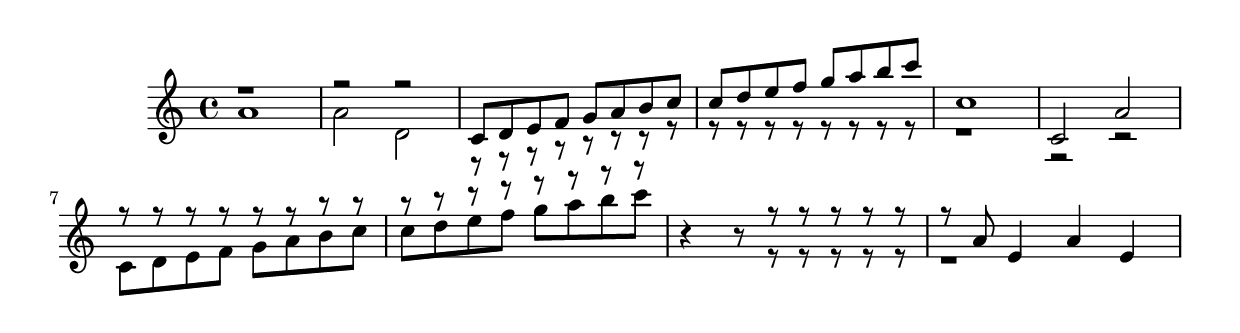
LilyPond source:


\version "2.4.0"
\header{
texidoc="
Rests should not collide with beams, stems and noteheads.  Rests may
be under beams.  Rests should be move by integral number of spaces
inside the staff, and by half spaces outside.  Notice that the half
and whole rests just outside the staff get ledger lines in different
cases.
"
}

scale =  \relative c' {
  c8 d e f g a b c c d e f g a b c

}
rests =              {
  r r r  r r r r r r r r r r r r r
} 
different = <<  {
       \relative c'' {
        r8 a e4 a e
      }
    }\\ {
      
       \relative c'' {
        r1
      }} >>

scales = \context Staff  <<
	 {  r1 r2 r2   \scale    c''1 c'2 a'2 \rests  }
	 \\
	 { a'1 a'2 d'2 \rests r1 r2 r2  \scale }
>>

restsII = \context Staff  {
	r4 r8
	\context Staff << {  r8 } \\{  r8} >>
	\context Staff << { r8} r8 \\{  r8} >>
	\context Staff << { r8} r8 r8 \\ {  r8} >>
	\context Staff << { r} \\ {  r} >>
	\context Staff << { r} r\\ { \stemDown r} >>
	\different	
	}

\score{
	 { 
		\scales 
		\restsII 
	}
	\layout { raggedright = ##t }
}	



